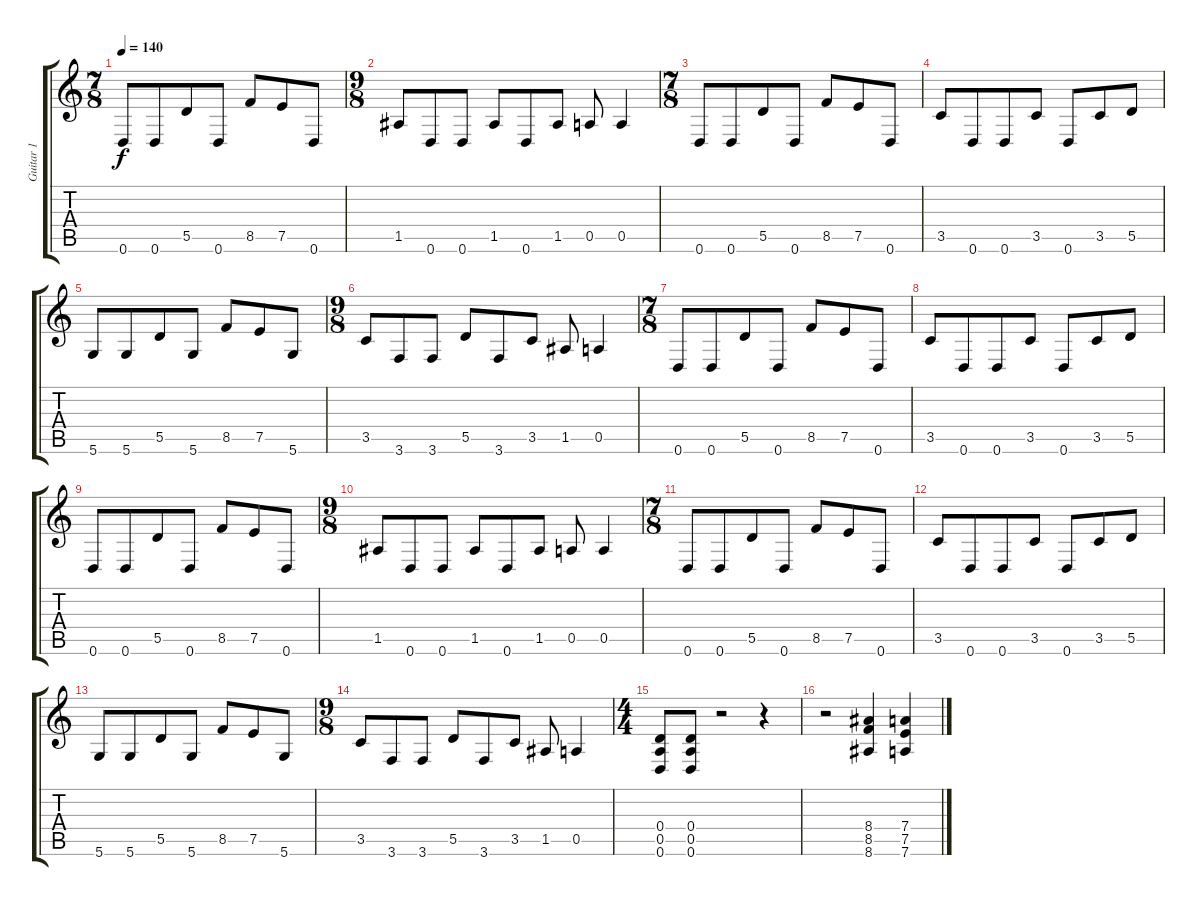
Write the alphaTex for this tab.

\track ("Guitar 1" "Guitar 1") {instrument electricguitarclean}
\staff {score tabs}
\tuning (E4 B3 G3 D3 A2 D2) {hide}
\ts (7 8)
\tempo 140
\clef g2
\ks c
0.6.8{dy f} 0.6.8 5.5.8 0.6.8 8.5.8 7.5.8 0.6.8 |
\ts (9 8)
1.5.8 0.6.8 0.6.8 1.5.8 0.6.8 1.5.8 0.5.8 0.5.4 |
\ts (7 8)
0.6.8 0.6.8 5.5.8 0.6.8 8.5.8 7.5.8 0.6.8 |
3.5.8 0.6.8 0.6.8 3.5.8 0.6.8 3.5.8 5.5.8 |
5.6.8 5.6.8 5.5.8 5.6.8 8.5.8 7.5.8 5.6.8 |
\ts (9 8)
3.5.8 3.6.8 3.6.8 5.5.8 3.6.8 3.5.8 1.5.8 0.5.4 |
\ts (7 8)
0.6.8 0.6.8 5.5.8 0.6.8 8.5.8 7.5.8 0.6.8 |
3.5.8 0.6.8 0.6.8 3.5.8 0.6.8 3.5.8 5.5.8 |
0.6.8 0.6.8 5.5.8 0.6.8 8.5.8 7.5.8 0.6.8 |
\ts (9 8)
1.5.8 0.6.8 0.6.8 1.5.8 0.6.8 1.5.8 0.5.8 0.5.4 |
\ts (7 8)
0.6.8 0.6.8 5.5.8 0.6.8 8.5.8 7.5.8 0.6.8 |
3.5.8 0.6.8 0.6.8 3.5.8 0.6.8 3.5.8 5.5.8 |
5.6.8 5.6.8 5.5.8 5.6.8 8.5.8 7.5.8 5.6.8 |
\ts (9 8)
3.5.8 3.6.8 3.6.8 5.5.8 3.6.8 3.5.8 1.5.8 0.5.4 |
\ts (4 4)
(0.4 0.5 0.6).8 (0.4 0.5 0.6).8 r.2 r.4 |
r.2 (8.4 8.5 8.6).4 (7.4 7.5 7.6).4
